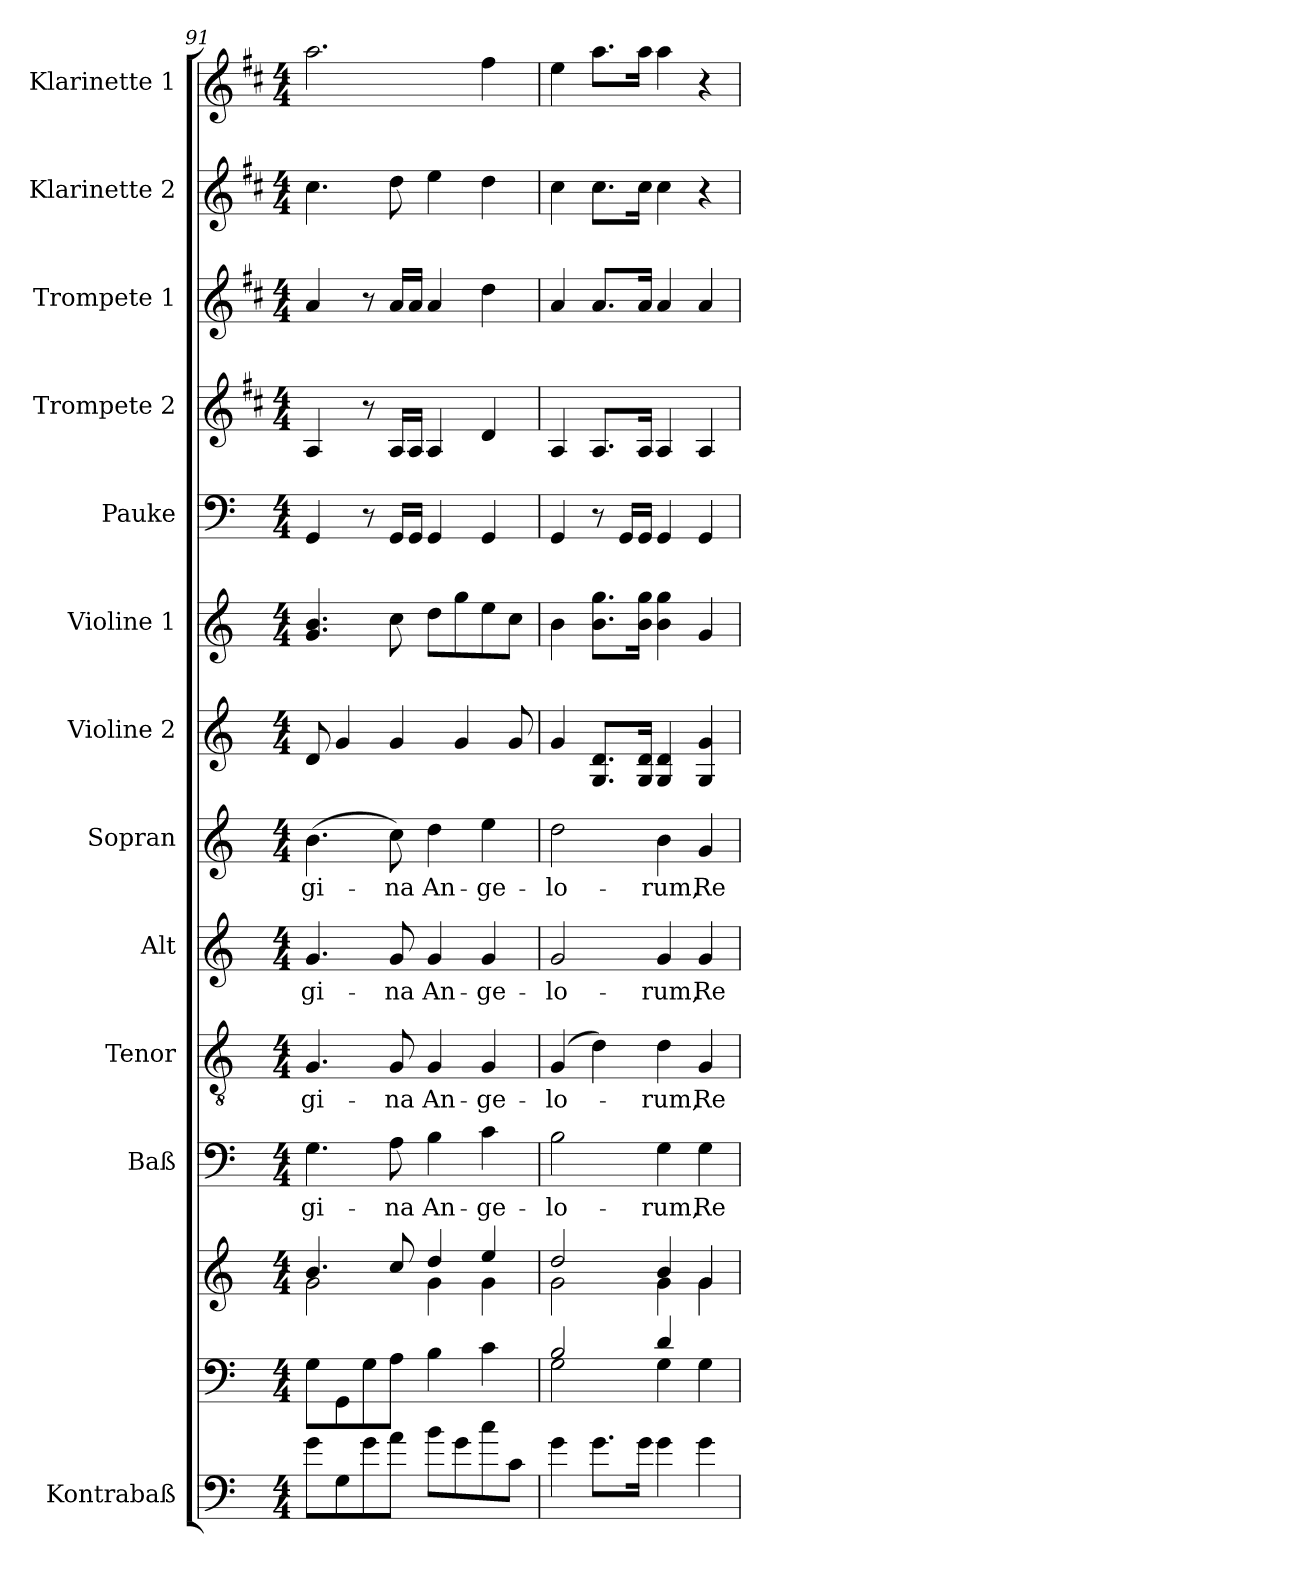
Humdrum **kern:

**kern	**kern	**kern	**kern	**text	**kern	**text	**kern	**text	**kern	**text	**kern	**kern	**kern	**kern	**kern	**kern	**kern
*part13	*part12	*part12	*part11	*part11	*part10	*part10	*part9	*part9	*part8	*part8	*part7	*part6	*part5	*part4	*part3	*part2	*part1
*staff14	*staff13	*staff12	*staff11	*staff11	*staff10	*staff10	*staff9	*staff9	*staff8	*staff8	*staff7	*staff6	*staff5	*staff4	*staff3	*staff2	*staff1
*I"Kontrabaß	*	*	*I"Baß	*	*I"Tenor	*	*I"Alt	*	*I"Sopran	*	*I"Violine 2	*I"Violine 1	*I"Pauke	*I"Trompete 2	*I"Trompete 1	*I"Klarinette 2	*I"Klarinette 1
*	*	*	*	*	*	*	*	*	*	*	*I'Vln	*I'Vln	*	*I'Tpt	*I'Tpt	*	*
*clefF4	*clefF4	*clefG2	*clefF4	*	*clefGv2	*	*clefG2	*	*clefG2	*	*clefG2	*clefG2	*clefF4	*clefG2	*clefG2	*clefG2	*clefG2
*ITrd7c12	*	*	*	*	*	*	*	*	*	*	*	*	*	*ITrd1c2	*ITrd1c2	*ITrd1c2	*ITrd1c2
*k[]	*k[]	*k[]	*k[]	*	*k[]	*	*k[]	*	*k[]	*	*k[]	*k[]	*k[]	*k[]	*k[]	*k[]	*k[]
*C:	*C:	*C:	*C:	*	*C:	*	*C:	*	*C:	*	*C:	*C:	*C:	*C:	*C:	*C:	*C:
*M4/4	*M4/4	*M4/4	*M4/4	*	*M4/4	*	*M4/4	*	*M4/4	*	*M4/4	*M4/4	*M4/4	*M4/4	*M4/4	*M4/4	*M4/4
=91	=91	=91	=91	=91	=91	=91	=91	=91	=91	=91	=91	=91	=91	=91	=91	=91	=91
*	*	*^	*	*	*	*	*	*	*	*	*	*	*	*	*	*	*
!	!	!	!	!	!LO:LY:b	!	!LO:LY:b	!	!LO:LY:b	!	!LO:LY:b	!	!	!	!	!	!	!
8G\L	8G\L	4.b/	2g\	4.G\	-gi-	4.G/	-gi-	4.g/	-gi-	(>4.b\	-gi-	8d/	4.g/ 4.b/	4GG/	4G/	4g/	4.b\	2.gg\
8GG\	8GG\	.	.	.	.	.	.	.	.	.	.	4g/	.	.	.	.	.	.
8G\	8G\	.	.	.	.	.	.	.	.	.	.	.	.	8r	8r	8r	.	.
!	!	!	!	!	!LO:LY:b	!	!LO:LY:b	!	!LO:LY:b	!	!LO:LY:b	!	!	!	!	!	!	!
8A\J	8A\J	8cc/	.	8A\	-na	8G/	-na	8g/	-na	8cc\)	-na	4g/	8cc\	16GG/LL	16G/LL	16g/LL	8cc\	.
.	.	.	.	.	.	.	.	.	.	.	.	.	.	16GG/JJ	16G/JJ	16g/JJ	.	.
!	!	!	!	!	!LO:LY:b	!	!LO:LY:b	!	!LO:LY:b	!	!LO:LY:b	!	!	!	!	!	!	!
8B\L	4B\	4dd/	4g\	4B\	An-	4G/	An-	4g/	An-	4dd\	An-	.	8dd\L	4GG/	4G/	4g/	4dd\	.
8G\	.	.	.	.	.	.	.	.	.	.	.	4g/	8gg\	.	.	.	.	.
!	!	!	!	!	!LO:LY:b	!	!LO:LY:b	!	!LO:LY:b	!	!LO:LY:b	!	!	!	!	!	!	!
8c\	4c\	4ee/	4g\	4c\	-ge-	4G/	-ge-	4g/	-ge-	4ee\	-ge-	.	8ee\	4GG/	4c/	4cc\	4cc\	4ee\
8C\J	.	.	.	.	.	.	.	.	.	.	.	8g/	8cc\J	.	.	.	.	.
=92	=92	=92	=92	=92	=92	=92	=92	=92	=92	=92	=92	=92	=92	=92	=92	=92	=92	=92
*	*^	*	*	*	*	*	*	*	*	*	*	*	*	*	*	*	*	*
!	!	!	!	!	!	!LO:LY:b	!	!LO:LY:b	!	!LO:LY:b	!	!LO:LY:b	!	!	!	!	!	!	!
4G\	2G\	2B/	2dd/	2g\	2B\	-lo-	(4G/	-lo-	2g/	-lo-	2dd\	-lo-	4g/	4b\	4GG/	4G/	4g/	4b\	4dd\
8.G\L	.	.	.	.	.	.	4d\)	.	.	.	.	.	8.G/ 8.d/L	8.b\ 8.gg\L	8r	8.G/L	8.g/L	8.b\L	8.gg\L
.	.	.	.	.	.	.	.	.	.	.	.	.	.	.	16GG/LL	.	.	.	.
16G\Jk	.	.	.	.	.	.	.	.	.	.	.	.	16G/ 16d/Jk	16b\ 16gg\Jk	16GG/JJ	16G/Jk	16g/Jk	16b\Jk	16gg\Jk
!	!	!	!	!	!	!LO:LY:b	!	!LO:LY:b	!	!LO:LY:b	!	!LO:LY:b	!	!	!	!	!	!	!
4G\	4G\	4d/	4b/	4g\	4G\	-rum,	4d\	-rum,	4g/	-rum,	4b\	-rum,	4G/ 4d/	4b\ 4gg\	4GG/	4G/	4g/	4b\	4gg\
!	!	!	!	!	!	!LO:LY:b	!	!LO:LY:b	!	!LO:LY:b	!	!LO:LY:b	!	!	!	!	!	!	!
4G\	4G\	4ryy	4g/	4g\	4G\	Re-	4G/	Re-	4g/	Re-	4g/	Re-	4G/ 4g/	4g/	4GG/	4G/	4g/	4r	4r
*	*v	*v	*	*	*	*	*	*	*	*	*	*	*	*	*	*	*	*	*
*	*	*v	*v	*	*	*	*	*	*	*	*	*	*	*	*	*	*	*
=	=	=	=	=	=	=	=	=	=	=	=	=	=	=	=	=	=
*-	*-	*-	*-	*-	*-	*-	*-	*-	*-	*-	*-	*-	*-	*-	*-	*-	*-
